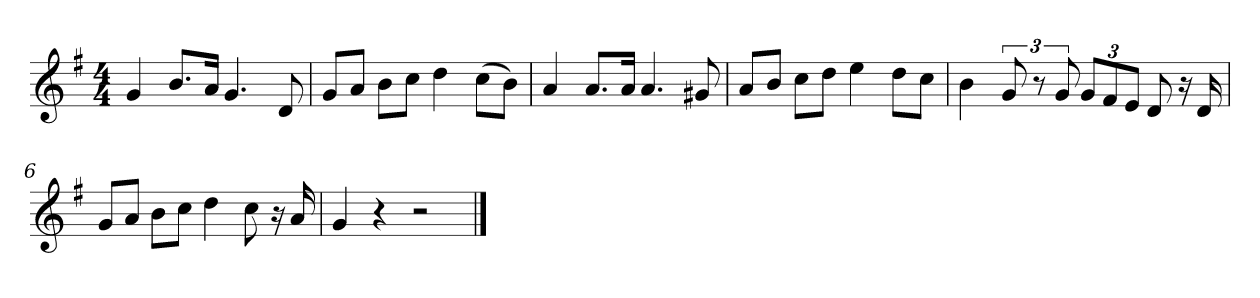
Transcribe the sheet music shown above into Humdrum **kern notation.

**kern
*part1
*staff1
*k[f#]
*M4/4
*MM120
=1
4g
8.bL
16aJk
4.g
8d
=2
8gL
8aJ
8bL
8ccJ
4dd
(8ccL
8bJ)
=3
4a
8.aL
16aJk
4.a
8g#X
=4
8aL
8bJ
8ccL
8ddJ
4ee
8ddL
8ccJ
=5
4b
12g
12r
12g
12gL
12f#
12eJ
8d
16r
16d
=6
8gL
8aJ
8bL
8ccJ
4dd
8cc
16r
16a
=7
4g
4r
2r
==
*-
